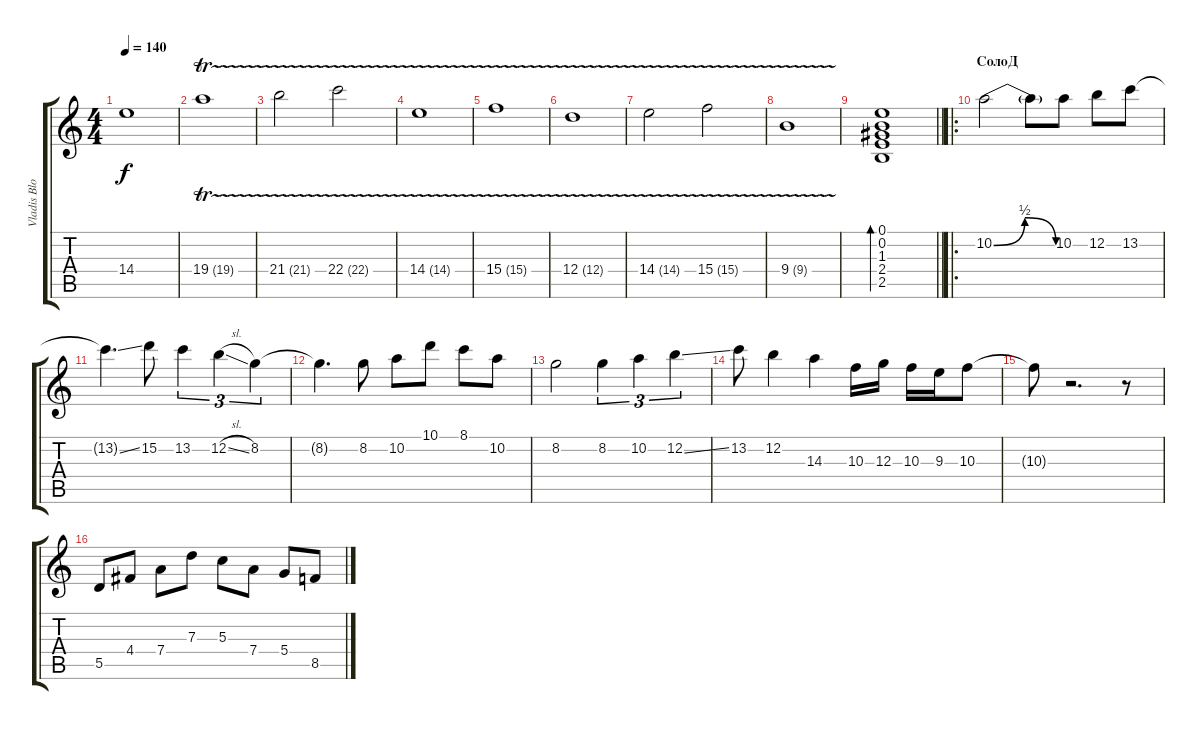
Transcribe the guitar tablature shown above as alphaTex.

\track ("Vladis Blooder" "Vladis Blo") {instrument distortionguitar bank 22}
\staff {score tabs}
\tuning (E4 B3 G3 D3 A2 E2) {hide}
\ts (4 4)
\tempo 140
\clef g2
\ks c
14.4.1{dy f} |
19.4{tr (19 32)}.1 |
21.4{tr (21 32)}.2 22.4{tr (22 32)}.2 |
14.4{tr (14 32)}.1 |
15.4{tr (15 32)}.1 |
12.4{tr (12 32)}.1 |
14.4{tr (14 32)}.2 15.4{tr (15 32)}.2 |
9.4{tr (9 32)}.1 |
\barLineRight lightlight
(0.1 0.2 1.3 2.4 2.5).1{bd 120} |
\ro
\section ("" "СолоД")
10.2{be (bendrelease 0 0 15 2 15 2 60 0)}.2{instrument distortionguitar} 10.2{t}.8 10.2.8 12.2.8 13.2.8 |
13.2{ss t}.4{d} 15.2.8 13.2.4{tu (3 2)} 12.2{sl}.4{tu (3 2)} 8.2.4{tu (3 2)} |
8.2{t}.4{d} 8.2.8 10.2.8 10.1.8 8.1.8 10.2.8 |
8.2.2 8.2.4{tu (3 2)} 10.2.4{tu (3 2)} 12.2{ss}.4{tu (3 2)} |
13.2.8 12.2.4 14.3.4 10.3.16 12.3.16 10.3.16 9.3.16 10.3.8 |
10.3{t}.8 r.2{d} r.8 |
5.5.8 4.4.8 7.4.8 7.3.8 5.3.8 7.4.8 5.4.8 8.5.8
